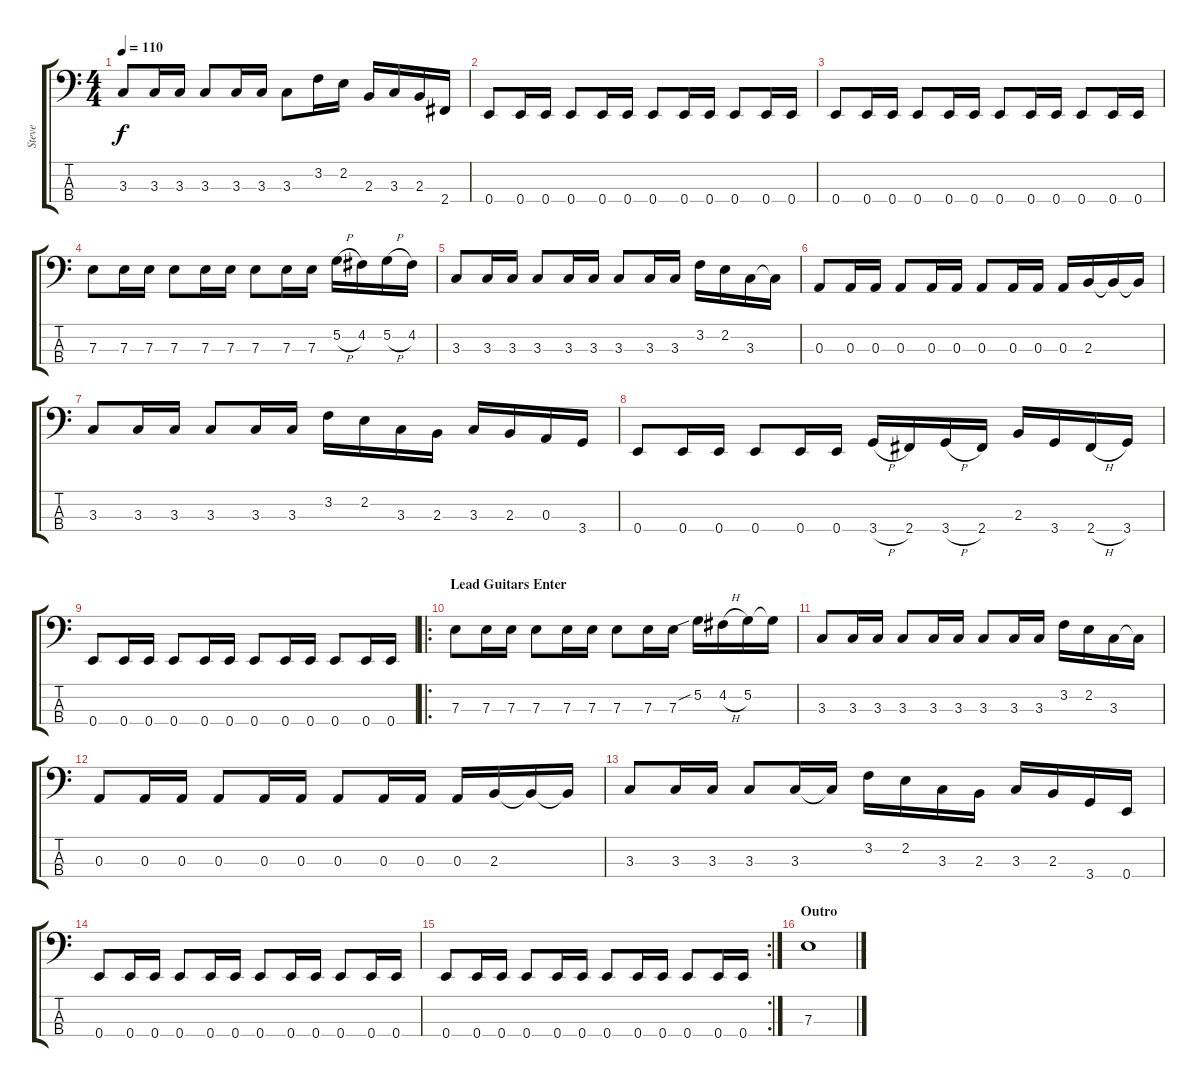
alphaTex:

\track ("Steve" "Steve") {instrument electricbassfinger}
\staff {score tabs}
\tuning (G2 D2 A1 E1) {hide}
\ts (4 4)
\tempo 110
\clef f4
\ks c
3.3.8{dy f} 3.3.16 3.3.16 3.3.8 3.3.16 3.3.16 3.3.8 3.2.16 2.2.16 2.3.16 3.3.16 2.3.16 2.4.16 |
0.4.8 0.4.16 0.4.16 0.4.8 0.4.16 0.4.16 0.4.8 0.4.16 0.4.16 0.4.8 0.4.16 0.4.16 |
0.4.8 0.4.16 0.4.16 0.4.8 0.4.16 0.4.16 0.4.8 0.4.16 0.4.16 0.4.8 0.4.16 0.4.16 |
7.3.8 7.3.16 7.3.16 7.3.8 7.3.16 7.3.16 7.3.8 7.3.16 7.3.16 5.2{h}.16 4.2.16 5.2{h}.16 4.2.16 |
3.3.8 3.3.16 3.3.16 3.3.8 3.3.16 3.3.16 3.3.8 3.3.16 3.3.16 3.2.16 2.2.16 3.3.16 3.3{t}.16 |
0.3.8 0.3.16 0.3.16 0.3.8 0.3.16 0.3.16 0.3.8 0.3.16 0.3.16 0.3.16 2.3.16 2.3{t}.16 2.3{t}.16 |
3.3.8 3.3.16 3.3.16 3.3.8 3.3.16 3.3.16 3.2.16 2.2.16 3.3.16 2.3.16 3.3.16 2.3.16 0.3.16 3.4.16 |
0.4.8 0.4.16 0.4.16 0.4.8 0.4.16 0.4.16 3.4{h}.16 2.4.16 3.4{h}.16 2.4.16 2.3.16 3.4.16 2.4{h}.16 3.4.16 |
0.4.8 0.4.16 0.4.16 0.4.8 0.4.16 0.4.16 0.4.8 0.4.16 0.4.16 0.4.8 0.4.16 0.4.16 |
\ro
\section ("" "Lead Guitars Enter")
7.3.8 7.3.16 7.3.16 7.3.8 7.3.16 7.3.16 7.3.8 7.3.16 7.3.16 5.2{sib}.16 4.2{h}.16 5.2.16 5.2{t}.16 |
3.3.8 3.3.16 3.3.16 3.3.8 3.3.16 3.3.16 3.3.8 3.3.16 3.3.16 3.2.16 2.2.16 3.3.16 3.3{t}.16 |
0.3.8 0.3.16 0.3.16 0.3.8 0.3.16 0.3.16 0.3.8 0.3.16 0.3.16 0.3.16 2.3.16 2.3{t}.16 2.3{t}.16 |
3.3.8 3.3.16 3.3.16 3.3.8 3.3.16 3.3{t}.16 3.2.16 2.2.16 3.3.16 2.3.16 3.3.16 2.3.16 3.4.16 0.4.16 |
0.4.8 0.4.16 0.4.16 0.4.8 0.4.16 0.4.16 0.4.8 0.4.16 0.4.16 0.4.8 0.4.16 0.4.16 |
\rc 2
0.4.8 0.4.16 0.4.16 0.4.8 0.4.16 0.4.16 0.4.8 0.4.16 0.4.16 0.4.8 0.4.16 0.4.16 |
\section ("" "Outro")
7.3.1
